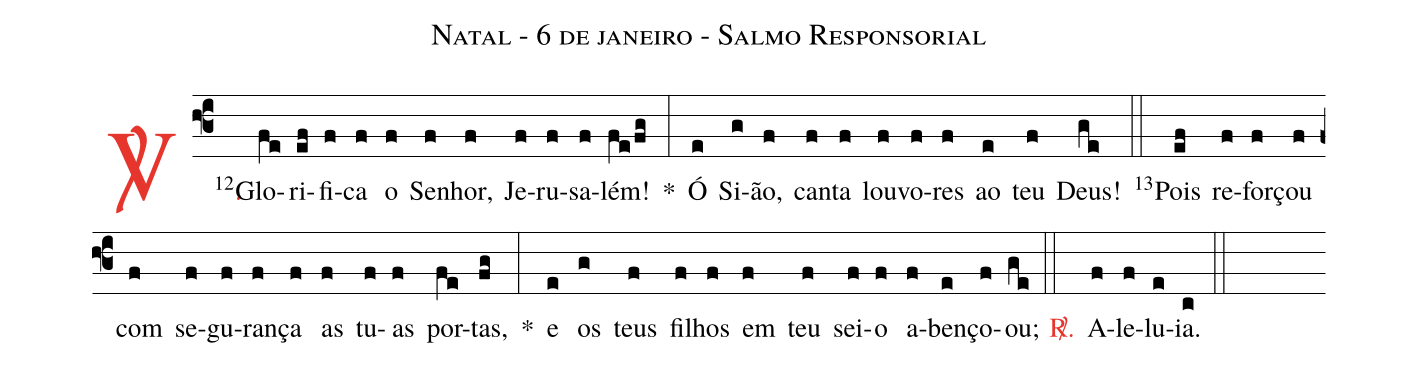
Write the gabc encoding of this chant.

name: Natal - 6 de janeiro - Salmo Responsorial;
%%
(f3)

<c><sp>V/</sp>.</c>() <v>\VSup{12}</v>Glo(fe)ri(ef)fi(f)ca(f) o(f) Se(f)nhor,(f) Je(f)ru(f)sa(f)lém!(fe/fg) *(:)
Ó(e) Si(g)ão,(f) can(f)ta(f) lou(f)vo(f)res(f) ao(e) teu(f) Deus!(ge)

(::)

<v>\VSup{13}</v>Pois(ef) re(f)for(f)çou(f) com(f) se(f)gu(f)ran(f)ça(f) as(f) tu(f)as(f) por(fe)tas,(fg) *(:)
e(e) os(g) teus(f) fi(f)lhos(f) em(f) teu(f) sei(f)o(f) a(f)ben(e)ço(f)ou;(ge)

(::)

<c><sp>R/</sp>.</c>() A(f)le(f)lu(e)ia.(c)

(::)
